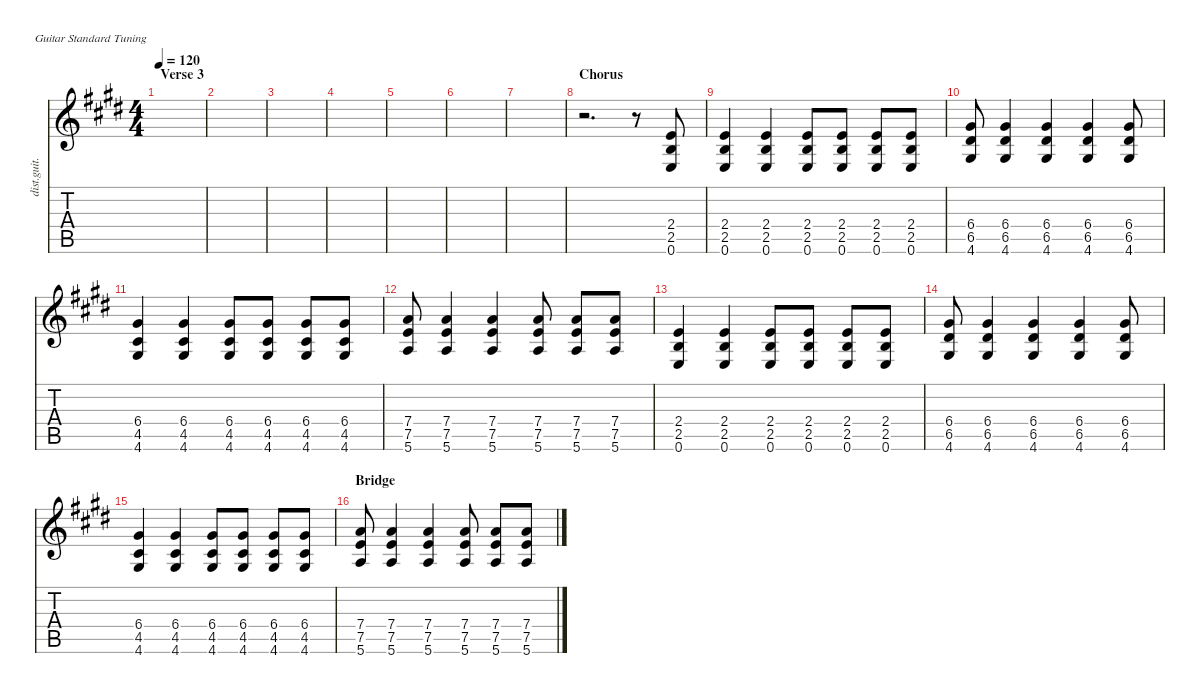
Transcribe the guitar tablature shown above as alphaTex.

\defaultSystemsLayout 4
\hideDynamics
\bracketExtendMode nobrackets
\track ("Distortion Guitar" "dist.guit.") {instrument distortionguitar}
\staff {score tabs}
\tuning (E4 B3 G3 D3 A2 E2)
\ts (4 4)
\section ("" "Verse 3")
\tempo 120
\clef g2
\ks e
|
|
|
|
|
|
|
\section ("" "Chorus")
r.2{d} r.8 (0.6{acc forcenatural} 2.5{acc forcenatural} 2.4{acc forcenatural}).8 |
(2.4{acc forcenatural} 2.5{acc forcenatural} 0.6{acc forcenatural}).4 (0.6{acc forcenatural} 2.5{acc forcenatural} 2.4{acc forcenatural}).4 (2.4{acc forcenatural} 2.5{acc forcenatural} 0.6{acc forcenatural}).8 (2.4{acc forcenatural} 2.5{acc forcenatural} 0.6{acc forcenatural}).8 (2.4{acc forcenatural} 2.5{acc forcenatural} 0.6{acc forcenatural}).8 (2.4{acc forcenatural} 2.5{acc forcenatural} 0.6{acc forcenatural}).8 |
(4.6{acc #} 6.5{acc #} 6.4{acc #}).8 (6.5{acc #} 4.6{acc #} 6.4{acc #}).4 (6.5{acc #} 4.6{acc #} 6.4{acc #}).4 (6.5{acc #} 4.6{acc #} 6.4{acc #}).4 (4.6{acc #} 6.5{acc #} 6.4{acc #}).8 |
(4.5{acc #} 6.4{acc #} 4.6{acc #}).4 (4.5{acc #} 6.4{acc #} 4.6{acc #}).4 (4.5{acc #} 6.4{acc #} 4.6{acc #}).8 (4.5{acc #} 6.4{acc #} 4.6{acc #}).8 (4.5{acc #} 6.4{acc #} 4.6{acc #}).8 (4.5{acc #} 6.4{acc #} 4.6{acc #}).8 |
(5.6{acc forcenatural} 7.5{acc forcenatural} 7.4{acc forcenatural}).8 (5.6{acc forcenatural} 7.5{acc forcenatural} 7.4{acc forcenatural}).4 (5.6{acc forcenatural} 7.5{acc forcenatural} 7.4{acc forcenatural}).4 (5.6{acc forcenatural} 7.5{acc forcenatural} 7.4{acc forcenatural}).8 (5.6{acc forcenatural} 7.5{acc forcenatural} 7.4{acc forcenatural}).8 (5.6{acc forcenatural} 7.5{acc forcenatural} 7.4{acc forcenatural}).8 |
(2.4{acc forcenatural} 2.5{acc forcenatural} 0.6{acc forcenatural}).4 (2.4{acc forcenatural} 2.5{acc forcenatural} 0.6{acc forcenatural}).4 (2.4{acc forcenatural} 2.5{acc forcenatural} 0.6{acc forcenatural}).8 (2.4{acc forcenatural} 2.5{acc forcenatural} 0.6{acc forcenatural}).8 (2.4{acc forcenatural} 2.5{acc forcenatural} 0.6{acc forcenatural}).8 (2.4{acc forcenatural} 2.5{acc forcenatural} 0.6{acc forcenatural}).8 |
(6.4{acc #} 6.5{acc #} 4.6{acc #}).8 (6.4{acc #} 6.5{acc #} 4.6{acc #}).4 (6.4{acc #} 6.5{acc #} 4.6{acc #}).4 (6.4{acc #} 6.5{acc #} 4.6{acc #}).4 (6.4{acc #} 6.5{acc #} 4.6{acc #}).8 |
(4.5{acc #} 6.4{acc #} 4.6{acc #}).4 (4.5{acc #} 6.4{acc #} 4.6{acc #}).4 (4.5{acc #} 6.4{acc #} 4.6{acc #}).8 (4.5{acc #} 6.4{acc #} 4.6{acc #}).8 (4.5{acc #} 6.4{acc #} 4.6{acc #}).8 (4.5{acc #} 6.4{acc #} 4.6{acc #}).8 |
\section ("" "Bridge")
(5.6{acc forcenatural} 7.5{acc forcenatural} 7.4{acc forcenatural}).8 (5.6{acc forcenatural} 7.5{acc forcenatural} 7.4{acc forcenatural}).4 (5.6{acc forcenatural} 7.5{acc forcenatural} 7.4{acc forcenatural}).4 (5.6{acc forcenatural} 7.5{acc forcenatural} 7.4{acc forcenatural}).8 (5.6{acc forcenatural} 7.5{acc forcenatural} 7.4{acc forcenatural}).8 (5.6{acc forcenatural} 7.5{acc forcenatural} 7.4{acc forcenatural}).8
